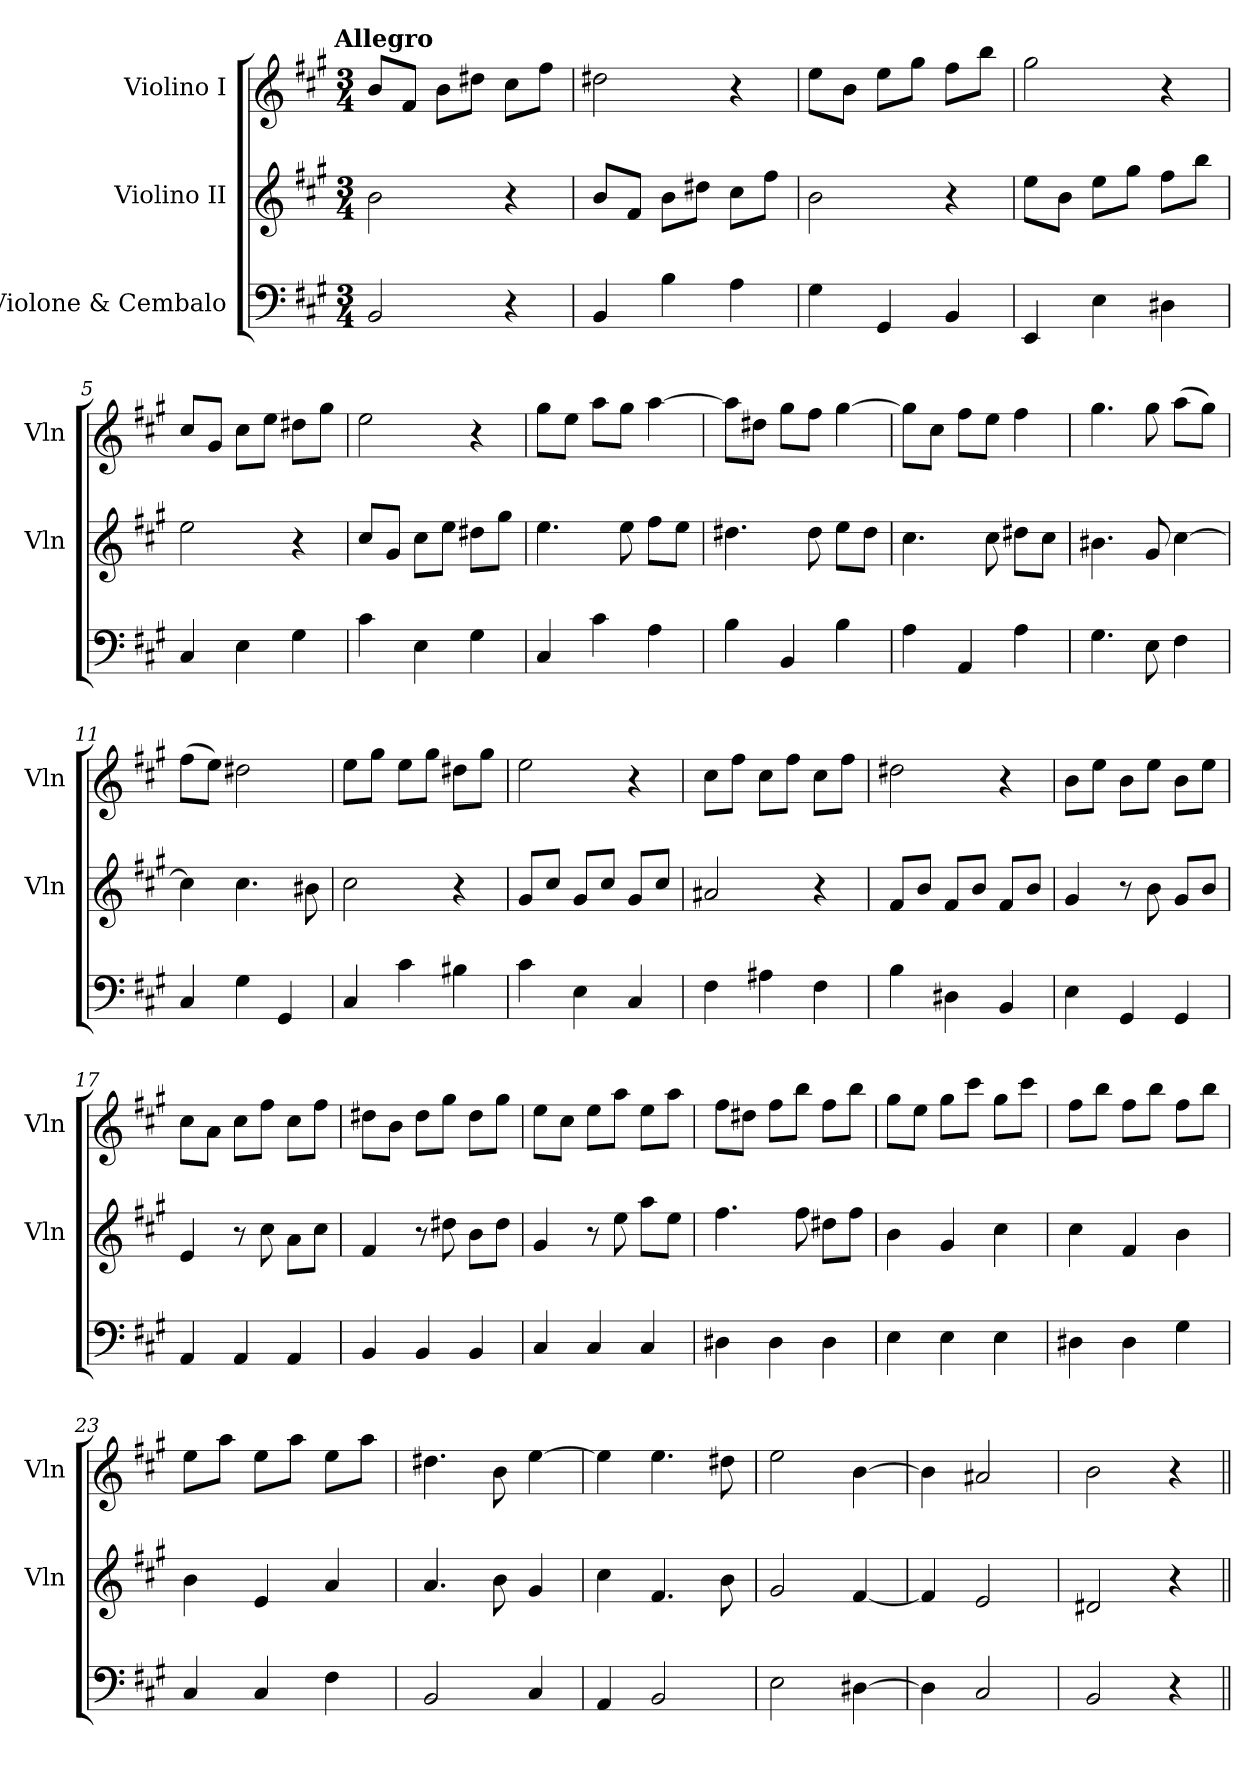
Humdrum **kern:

**kern	**kern	**kern
*part3	*part2	*part1
*staff3	*staff2	*staff1
*I"Violone & Cembalo	*I"Violino II	*I"Violino I
*	*I'Vln	*I'Vln
*clefF4	*clefG2	*clefG2
*k[f#c#g#]	*k[f#c#g#]	*k[f#c#g#]
!!LO:TX:omd:t=Allegro
*M3/4	*M3/4	*M3/4
*MM176	*MM176	*MM176
=1	=1	=1
2BB	2b	8bL
.	.	8f#J
.	.	8bL
.	.	8dd#XJ
4r	4r	8cc#L
.	.	8ff#J
=2	=2	=2
4BB	8bL	2dd#X
.	8f#J	.
4B	8bL	.
.	8dd#XJ	.
4A	8cc#L	4r
.	8ff#J	.
=3	=3	=3
4G#	2b	8eeL
.	.	8bJ
4GG#	.	8eeL
.	.	8gg#J
4BB	4r	8ff#L
.	.	8bbJ
=4	=4	=4
4EE	8eeL	2gg#
.	8bJ	.
4E	8eeL	.
.	8gg#J	.
4D#X	8ff#L	4r
.	8bbJ	.
=5	=5	=5
4C#	2ee	8cc#L
.	.	8g#J
4E	.	8cc#L
.	.	8eeJ
4G#	4r	8dd#XL
.	.	8gg#J
=6	=6	=6
4c#	8cc#L	2ee
.	8g#J	.
4E	8cc#L	.
.	8eeJ	.
4G#	8dd#XL	4r
.	8gg#J	.
=7	=7	=7
4C#	4.ee	8gg#L
.	.	8eeJ
4c#	.	8aaL
.	8ee	8gg#J
4A	8ff#L	[4aa
.	8eeJ	.
=8	=8	=8
4B	4.dd#X	8aaL]
.	.	8dd#XJ
4BB	.	8gg#L
.	8dd#	8ff#J
4B	8eeL	[4gg#
.	8dd#J	.
=9	=9	=9
4A	4.cc#	8gg#L]
.	.	8cc#J
4AA	.	8ff#L
.	8cc#	8eeJ
4A	8dd#XL	4ff#
.	8cc#J	.
=10	=10	=10
4.G#	4.b#X	4.gg#
8E	8g#	8gg#
4F#	[4cc#	(8aaL
.	.	8gg#J)
=11	=11	=11
4C#	4cc#]	(8ff#L
.	.	8eeJ)
4G#	4.cc#	2dd#X
4GG#	.	.
.	8b#X	.
=12	=12	=12
4C#	2cc#	8eeL
.	.	8gg#J
4c#	.	8eeL
.	.	8gg#J
4B#X	4r	8dd#XL
.	.	8gg#J
=13	=13	=13
4c#	8g#L	2ee
.	8cc#J	.
4E	8g#L	.
.	8cc#J	.
4C#	8g#L	4r
.	8cc#J	.
=14	=14	=14
4F#	2a#X	8cc#L
.	.	8ff#J
4A#X	.	8cc#L
.	.	8ff#J
4F#	4r	8cc#L
.	.	8ff#J
=15	=15	=15
4B	8f#L	2dd#X
.	8bJ	.
4D#X	8f#L	.
.	8bJ	.
4BB	8f#L	4r
.	8bJ	.
=16	=16	=16
4E	4g#	8bL
.	.	8eeJ
4GG#	8r	8bL
.	8b	8eeJ
4GG#	8g#L	8bL
.	8bJ	8eeJ
=17	=17	=17
4AA	4e	8cc#L
.	.	8aJ
4AA	8r	8cc#L
.	8cc#	8ff#J
4AA	8aL	8cc#L
.	8cc#J	8ff#J
=18	=18	=18
4BB	4f#	8dd#XL
.	.	8bJ
4BB	8r	8dd#L
.	8dd#X	8gg#J
4BB	8bL	8dd#L
.	8dd#J	8gg#J
=19	=19	=19
4C#	4g#	8eeL
.	.	8cc#J
4C#	8r	8eeL
.	8ee	8aaJ
4C#	8aaL	8eeL
.	8eeJ	8aaJ
=20	=20	=20
4D#X	4.ff#	8ff#L
.	.	8dd#XJ
4D#	.	8ff#L
.	8ff#	8bbJ
4D#	8dd#XL	8ff#L
.	8ff#J	8bbJ
=21	=21	=21
4E	4b	8gg#L
.	.	8eeJ
4E	4g#	8gg#L
.	.	8ccc#J
4E	4cc#	8gg#L
.	.	8ccc#J
=22	=22	=22
4D#X	4cc#	8ff#L
.	.	8bbJ
4D#	4f#	8ff#L
.	.	8bbJ
4G#	4b	8ff#L
.	.	8bbJ
=23	=23	=23
4C#	4b	8eeL
.	.	8aaJ
4C#	4e	8eeL
.	.	8aaJ
4F#	4a	8eeL
.	.	8aaJ
=24	=24	=24
2BB	4.a	4.dd#X
.	8b	8b
4C#	4g#	[4ee
=25	=25	=25
4AA	4cc#	4ee]
2BB	4.f#	4.ee
.	8b	8dd#X
=26	=26	=26
2E	2g#	2ee
[4D#X	[4f#	[4b
=27	=27	=27
4D#]	4f#]	4b]
2C#	2e	2a#X
=28	=28	=28
2BB	2d#X	2b
4r	4r	4r
=||	=||	=||
*-	*-	*-
